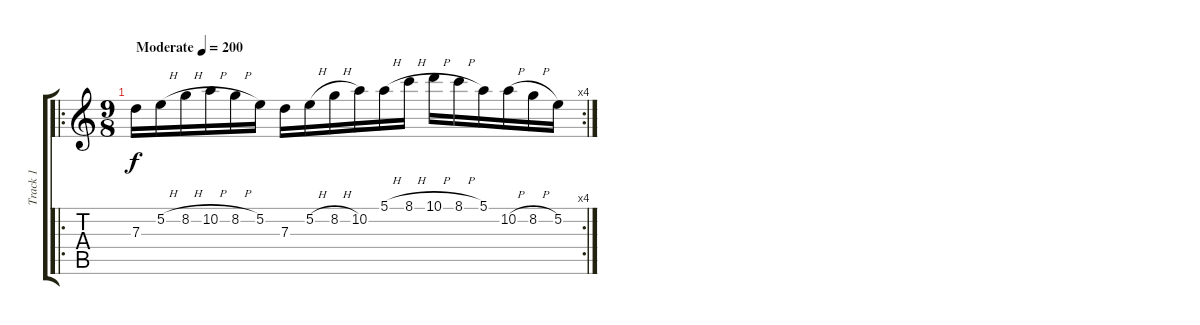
\track ("Track 1" "Track 1") {instrument acousticguitarsteel}
\staff {score tabs}
\tuning (E4 B3 G3 D3 A2 E2) {hide}
\ro
\rc 4
\ts (9 8)
\tempo (200 "Moderate")
\clef g2
\ks c
7.3.16{dy f instrument acousticguitarsteel} 5.2{h}.16 8.2{h}.16 10.2{h}.16 8.2{h}.16 5.2.16 7.3.16 5.2{h}.16 8.2{h}.16 10.2.16 5.1{h}.16 8.1{h}.16 10.1{h}.16 8.1{h}.16 5.1.16 10.2{h}.16 8.2{h}.16 5.2.16
